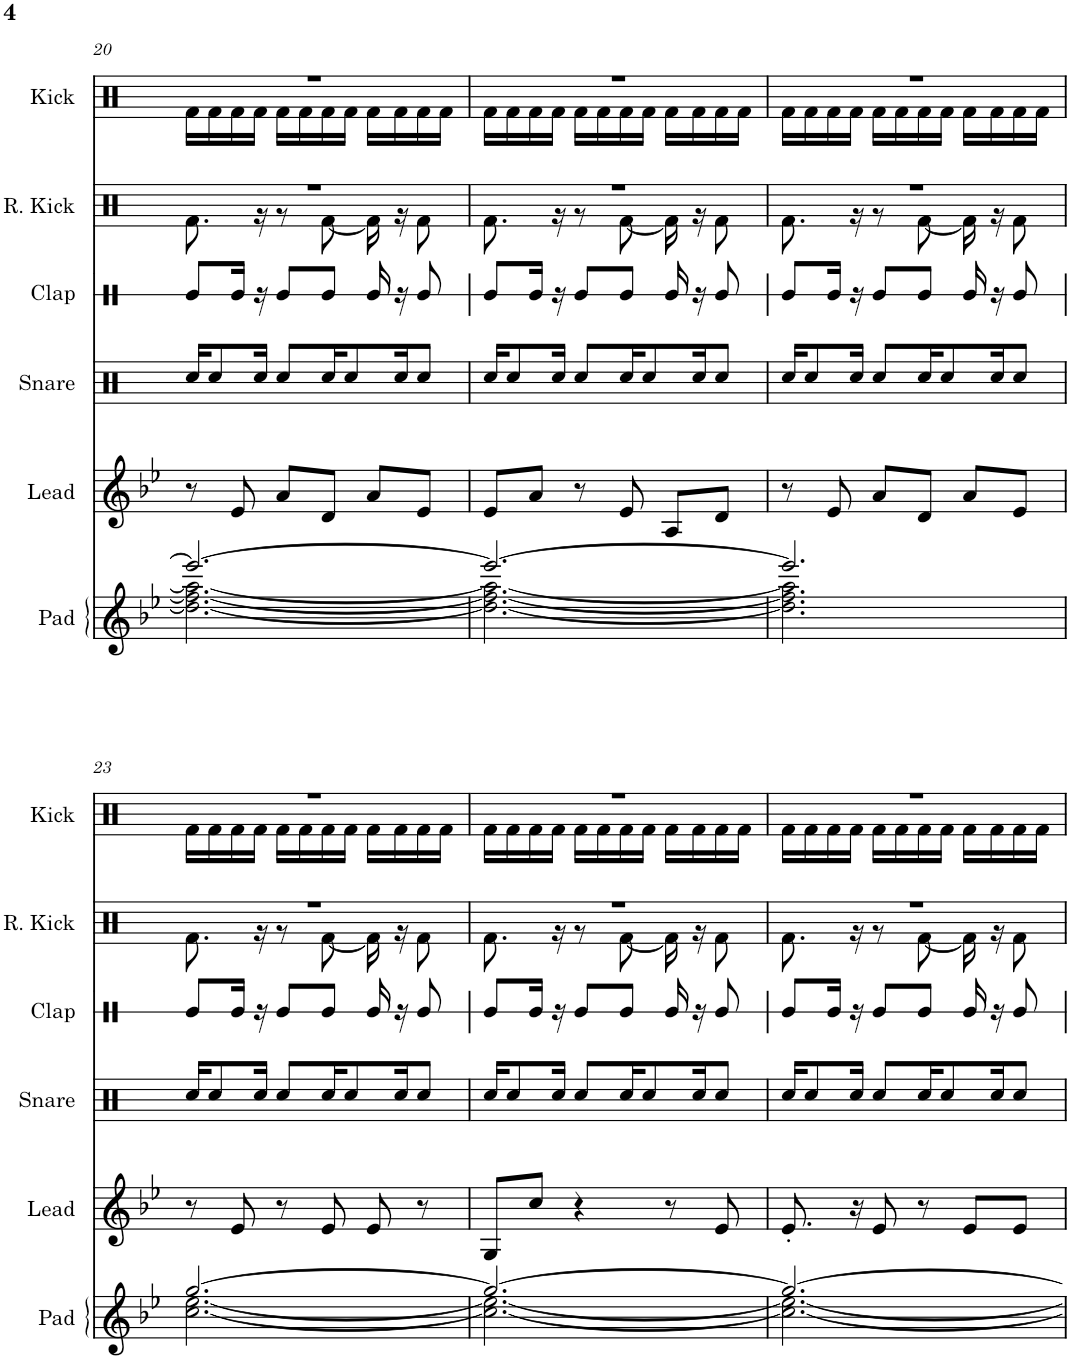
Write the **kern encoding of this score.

**kern	**kern	**kern	**kern	**kern	**kern
*part6	*part5	*part4	*part3	*part2	*part1
*staff6	*staff5	*staff4	*staff3	*staff2	*staff1
*I"Pad	*I"Lead	*I"Snare	*I"Clap	*I"Reverb Kick	*I"Kick
*I'Pad	*I'Lead	*I'Snare	*I'Clap	*I'R. Kick	*I'Kick
!!LO:PB:g=z
*clefG2	*clefG2	*clefX	*clefX	*clefX	*clefX
*k[b-e-]	*k[b-e-]	*k[b-e-]	*k[b-e-]	*k[b-e-]	*k[b-e-]
*M3/4	*M3/4	*M3/4	*M3/4	*M3/4	*M3/4
=20	=20	=20	=20	=20	=20
*^	*	*	*	*^	*^
2.eee-/_	2.dd\_ 2.ff\_ 2.aa\_	8r	16Rcc/KL	8Re/L	2.r	8.Rf\	2.r	16Rf\LL
.	.	.	8Rcc/	.	.	.	.	16Rf\
.	.	8e-/	.	16Re/Jk	.	.	.	16Rf\
.	.	.	16Rcc/Jk	16r	.	16r	.	16Rf\JJ
.	.	8a/L	8Rcc/L	8Re/L	.	8r	.	16Rf\LL
.	.	.	.	.	.	.	.	16Rf\
.	.	8d/J	16Rcc/K	8Re/J	.	[8Rf\	.	16Rf\
.	.	.	8Rcc/	.	.	.	.	16Rf\JJ
.	.	8a/L	.	16Re/	.	16Rf\]	.	16Rf\LL
.	.	.	16Rcc/K	16r	.	16r	.	16Rf\
.	.	8e-/J	8Rcc/J	8Re/	.	8Rf\	.	16Rf\
.	.	.	.	.	.	.	.	16Rf\JJ
=21	=21	=21	=21	=21	=21	=21	=21	=21
2.eee-/_	2.dd\_ 2.ff\_ 2.aa\_	8e-/L	16Rcc/KL	8Re/L	2.r	8.Rf\	2.r	16Rf\LL
.	.	.	8Rcc/	.	.	.	.	16Rf\
.	.	8a/J	.	16Re/Jk	.	.	.	16Rf\
.	.	.	16Rcc/Jk	16r	.	16r	.	16Rf\JJ
.	.	8r	8Rcc/L	8Re/L	.	8r	.	16Rf\LL
.	.	.	.	.	.	.	.	16Rf\
.	.	8e-/	16Rcc/K	8Re/J	.	[8Rf\	.	16Rf\
.	.	.	8Rcc/	.	.	.	.	16Rf\JJ
.	.	8A/L	.	16Re/	.	16Rf\]	.	16Rf\LL
.	.	.	16Rcc/K	16r	.	16r	.	16Rf\
.	.	8d/J	8Rcc/J	8Re/	.	8Rf\	.	16Rf\
.	.	.	.	.	.	.	.	16Rf\JJ
=22	=22	=22	=22	=22	=22	=22	=22	=22
2.eee-/]	2.dd\] 2.ff\] 2.aa\]	8r	16Rcc/KL	8Re/L	2.r	8.Rf\	2.r	16Rf\LL
.	.	.	8Rcc/	.	.	.	.	16Rf\
.	.	8e-/	.	16Re/Jk	.	.	.	16Rf\
.	.	.	16Rcc/Jk	16r	.	16r	.	16Rf\JJ
.	.	8a/L	8Rcc/L	8Re/L	.	8r	.	16Rf\LL
.	.	.	.	.	.	.	.	16Rf\
.	.	8d/J	16Rcc/K	8Re/J	.	[8Rf\	.	16Rf\
.	.	.	8Rcc/	.	.	.	.	16Rf\JJ
.	.	8a/L	.	16Re/	.	16Rf\]	.	16Rf\LL
.	.	.	16Rcc/K	16r	.	16r	.	16Rf\
.	.	8e-/J	8Rcc/J	8Re/	.	8Rf\	.	16Rf\
.	.	.	.	.	.	.	.	16Rf\JJ
!!LO:LB:g=z	!!
=23	=23	=23	=23	=23	=23	=23	=23	=23
[2.gg/	[2.cc\ [2.ee-\	8r	16Rcc/KL	8Re/L	2.r	8.Rf\	2.r	16Rf\LL
.	.	.	8Rcc/	.	.	.	.	16Rf\
.	.	8e-/	.	16Re/Jk	.	.	.	16Rf\
.	.	.	16Rcc/Jk	16r	.	16r	.	16Rf\JJ
.	.	8r	8Rcc/L	8Re/L	.	8r	.	16Rf\LL
.	.	.	.	.	.	.	.	16Rf\
.	.	8e-/	16Rcc/K	8Re/J	.	[8Rf\	.	16Rf\
.	.	.	8Rcc/	.	.	.	.	16Rf\JJ
.	.	8e-/	.	16Re/	.	16Rf\]	.	16Rf\LL
.	.	.	16Rcc/K	16r	.	16r	.	16Rf\
.	.	8r	8Rcc/J	8Re/	.	8Rf\	.	16Rf\
.	.	.	.	.	.	.	.	16Rf\JJ
=24	=24	=24	=24	=24	=24	=24	=24	=24
2.gg/_	2.cc\_ 2.ee-\_	8G/L	16Rcc/KL	8Re/L	2.r	8.Rf\	2.r	16Rf\LL
.	.	.	8Rcc/	.	.	.	.	16Rf\
.	.	8cc/J	.	16Re/Jk	.	.	.	16Rf\
.	.	.	16Rcc/Jk	16r	.	16r	.	16Rf\JJ
.	.	4r	8Rcc/L	8Re/L	.	8r	.	16Rf\LL
.	.	.	.	.	.	.	.	16Rf\
.	.	.	16Rcc/K	8Re/J	.	[8Rf\	.	16Rf\
.	.	.	8Rcc/	.	.	.	.	16Rf\JJ
.	.	8r	.	16Re/	.	16Rf\]	.	16Rf\LL
.	.	.	16Rcc/K	16r	.	16r	.	16Rf\
.	.	8e-/	8Rcc/J	8Re/	.	8Rf\	.	16Rf\
.	.	.	.	.	.	.	.	16Rf\JJ
=25	=25	=25	=25	=25	=25	=25	=25	=25
2.gg/_	2.cc\_ 2.ee-\_	8.e-'/	16Rcc/KL	8Re/L	2.r	8.Rf\	2.r	16Rf\LL
.	.	.	8Rcc/	.	.	.	.	16Rf\
.	.	.	.	16Re/Jk	.	.	.	16Rf\
.	.	16r	16Rcc/Jk	16r	.	16r	.	16Rf\JJ
.	.	8e-/	8Rcc/L	8Re/L	.	8r	.	16Rf\LL
.	.	.	.	.	.	.	.	16Rf\
.	.	8r	16Rcc/K	8Re/J	.	[8Rf\	.	16Rf\
.	.	.	8Rcc/	.	.	.	.	16Rf\JJ
.	.	8e-/L	.	16Re/	.	16Rf\]	.	16Rf\LL
.	.	.	16Rcc/K	16r	.	16r	.	16Rf\
.	.	8e-/J	8Rcc/J	8Re/	.	8Rf\	.	16Rf\
.	.	.	.	.	.	.	.	16Rf\JJ
*	*	*	*	*	*v	*v	*	*
*v	*v	*	*	*	*	*v	*v
=	=	=	=	=	=
*-	*-	*-	*-	*-	*-
